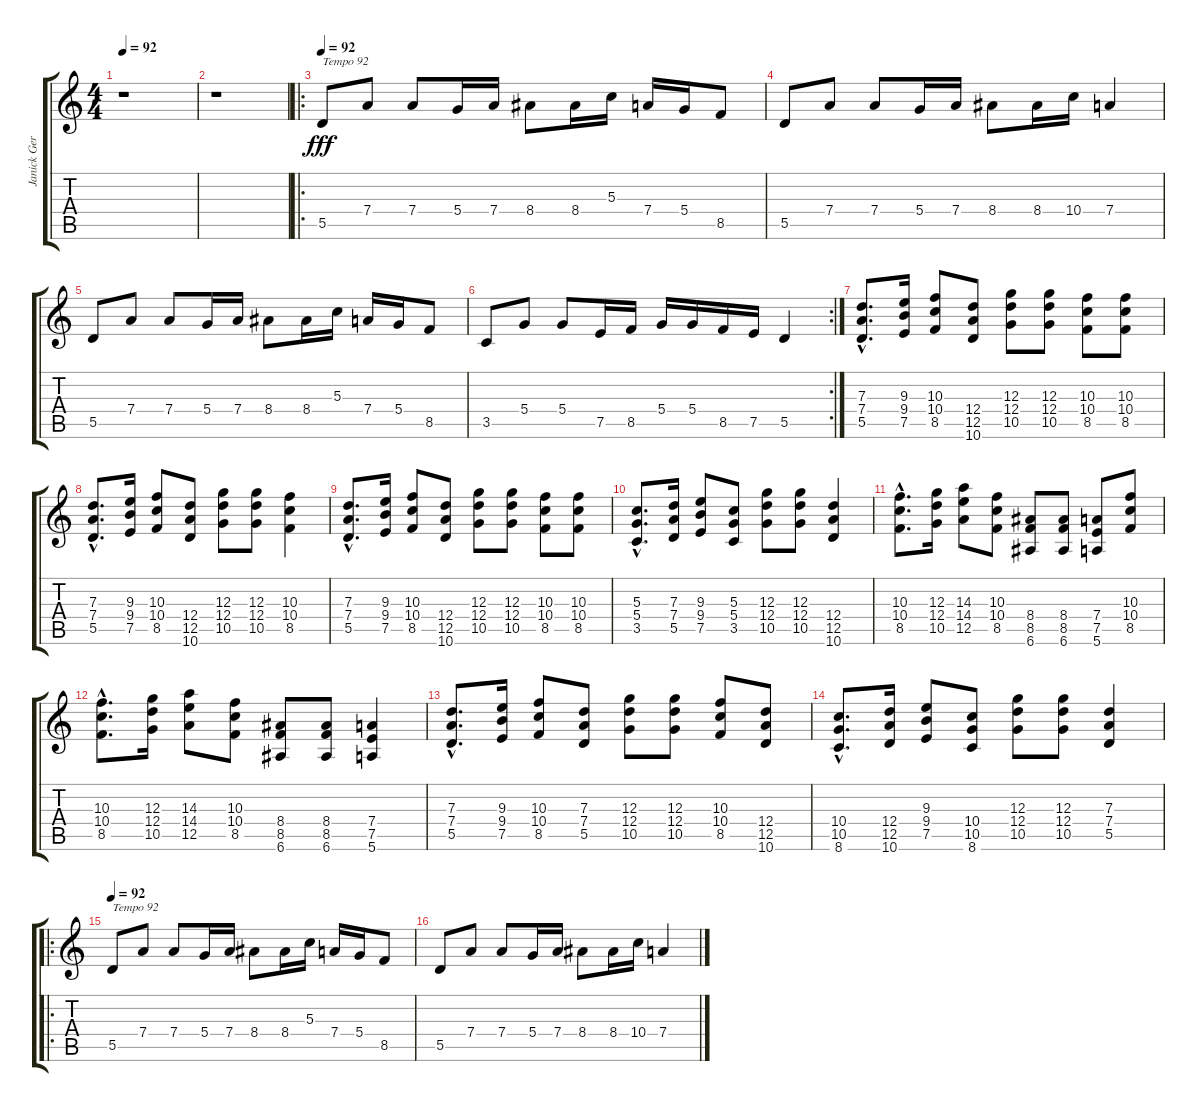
\track ("Janick Gers" "Janick Ger") {instrument distortionguitar}
\staff {score tabs}
\tuning (E4 B3 G3 D3 A2 E2) {hide}
\ts (4 4)
\tempo 92
\clef g2
\ks c
r.1{dy f} |
r.1 |
\ro
\tempo 92
5.5.8{txt "Tempo 92" dy fff} 7.4.8 7.4.8 5.4.16 7.4.16 8.4.8 8.4.16 5.3.16 7.4.16 5.4.16 8.5.8 |
5.5.8 7.4.8 7.4.8 5.4.16 7.4.16 8.4.8 8.4.16 10.4.16 7.4.4 |
5.5.8 7.4.8 7.4.8 5.4.16 7.4.16 8.4.8 8.4.16 5.3.16 7.4.16 5.4.16 8.5.8 |
\rc 2
3.5.8 5.4.8 5.4.8 7.5.16 8.5.16 5.4.16 5.4.16 8.5.16 7.5.16 5.5.4 |
(7.3{hac} 7.4{hac} 5.5{hac}).8{d volume 13} (9.3 9.4 7.5).16 (10.3 10.4 8.5).8 (12.4 12.5 10.6).8 (12.3 12.4 10.5).8 (12.3 12.4 10.5).8 (10.3 10.4 8.5).8 (10.3 10.4 8.5).8 |
(7.3{hac} 7.4{hac} 5.5{hac}).8{d} (9.3 9.4 7.5).16 (10.3 10.4 8.5).8 (12.4 12.5 10.6).8 (12.3 12.4 10.5).8 (12.3 12.4 10.5).8 (10.3 10.4 8.5).4 |
(7.3{hac} 7.4{hac} 5.5{hac}).8{d} (9.3 9.4 7.5).16 (10.3 10.4 8.5).8 (12.4 12.5 10.6).8 (12.3 12.4 10.5).8 (12.3 12.4 10.5).8 (10.3 10.4 8.5).8 (10.3 10.4 8.5).8 |
(5.3{hac} 5.4{hac} 3.5{hac}).8{d} (7.3 7.4 5.5).16 (9.3 9.4 7.5).8 (5.3 5.4 3.5).8 (12.3 12.4 10.5).8 (12.3 12.4 10.5).8 (12.4 12.5 10.6).4 |
(10.3{hac} 10.4{hac} 8.5{hac}).8{d} (12.3 12.4 10.5).16 (14.3 14.4 12.5).8 (10.3 10.4 8.5).8 (8.4 8.5 6.6).8 (8.4 8.5 6.6).8 (7.4 7.5 5.6).8 (10.3 10.4 8.5).8 |
(10.3{hac} 10.4{hac} 8.5{hac}).8{d} (12.3 12.4 10.5).16 (14.3 14.4 12.5).8 (10.3 10.4 8.5).8 (8.4 8.5 6.6).8 (8.4 8.5 6.6).8 (7.4 7.5 5.6).4 |
(7.3{hac} 7.4{hac} 5.5{hac}).8{d} (9.3 9.4 7.5).16 (10.3 10.4 8.5).8 (7.3 7.4 5.5).8 (12.3 12.4 10.5).8 (12.3 12.4 10.5).8 (10.3 10.4 8.5).8 (12.4 12.5 10.6).8 |
(10.4{hac} 10.5{hac} 8.6{hac}).8{d} (12.4 12.5 10.6).16 (9.3 9.4 7.5).8 (10.4 10.5 8.6).8 (12.3 12.4 10.5).8 (12.3 12.4 10.5).8 (7.3 7.4 5.5).4 |
\ro
\tempo 92
5.5.8{txt "Tempo 92" volume 16} 7.4.8 7.4.8 5.4.16 7.4.16 8.4.8 8.4.16 5.3.16 7.4.16 5.4.16 8.5.8 |
5.5.8 7.4.8 7.4.8 5.4.16 7.4.16 8.4.8 8.4.16 10.4.16 7.4.4
